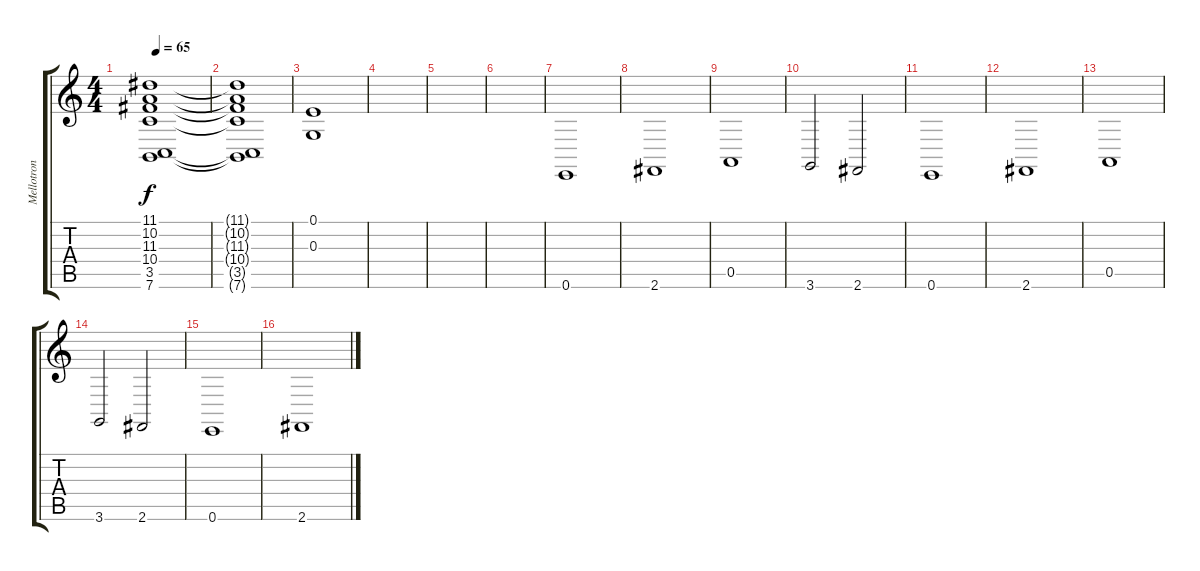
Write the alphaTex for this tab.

\track ("Mellotron Strings II (Ian McDonald)" "Mellotron ") {instrument stringensemble1}
\staff {score tabs}
\tuning (E4 B3 G3 D3 A2 E2) {hide}
\ts (4 4)
\tempo 65
\clef g2
\ks c
(11.1{t} 10.2{t} 11.3{t} 10.4{t} 3.5{t} 7.6{t}).1{dy f} |
(11.1{t} 10.2{t} 11.3{t} 10.4{t} 3.5{t} 7.6{t}).1 |
(0.1 0.3).1 |
|
|
|
0.6.1 |
2.6.1 |
0.5.1 |
3.6.2 2.6.2 |
0.6.1 |
2.6.1 |
0.5.1 |
3.6.2 2.6.2 |
0.6.1 |
2.6.1
